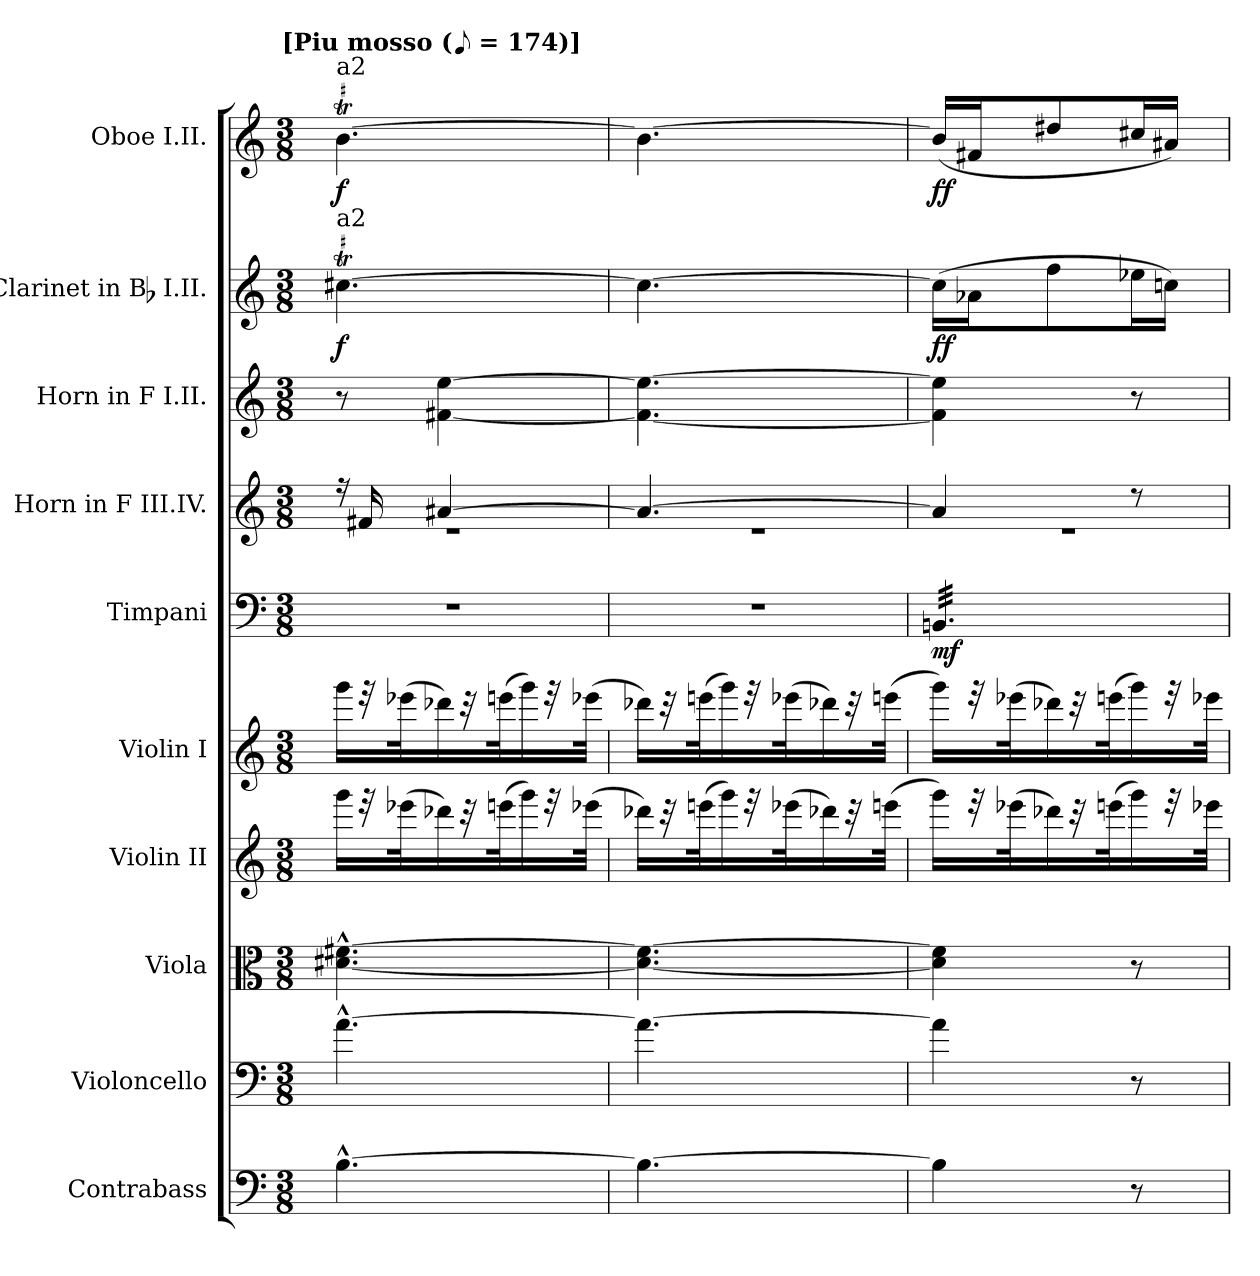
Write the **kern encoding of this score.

**kern	**kern	**kern	**kern	**kern	**kern	**dynam	**kern	**kern	**kern	**dynam	**kern	**dynam
*part10	*part9	*part8	*part7	*part6	*part5	*part5	*part4	*part3	*part2	*part2	*part1	*part1
*staff10	*staff9	*staff8	*staff7	*staff6	*staff5	*staff5	*staff4	*staff3	*staff2	*staff2	*staff1	*staff1
*I"Contrabass	*I"Violoncello	*I"Viola	*I"Violin II	*I"Violin I	*I"Timpani	*	*I"Horn in F III.IV.	*I"Horn in F I.II.	*I"Clarinet in Bb I.II.	*	*I"Oboe I.II.	*
*I'Cb.	*I'Vc.	*I'Vla.	*I'Vln. II	*I'Vln. I	*I'Timp.	*	*I'Hn.	*I'Hn.	*I'Cl.	*	*I'Ob.	*
*clefF4	*clefF4	*clefC3	*clefG2	*clefG2	*clefF4	*	*clefG2	*clefG2	*clefG2	*	*clefG2	*
*ITrd7c12	*	*	*	*	*	*	*ITrd4c7	*ITrd4c7	*ITrd1c2	*	*	*
*k[]	*k[]	*k[]	*k[]	*k[]	*k[]	*	*k[b-]	*k[b-]	*k[b-e-]	*	*k[]	*
!!LO:TX:omd:t=[Piu mosso ([8th] = 174)]
*M3/8	*M3/8	*M3/8	*M3/8	*M3/8	*M3/8	*	*M3/8	*M3/8	*M3/8	*	*M3/8	*
*MM87	*MM87	*MM87	*MM87	*MM87	*MM87	*	*MM87	*MM87	*MM87	*	*MM87	*
=1	=1	=1	=1	=1	=1	=1	=1	=1	=1	=1	=1	=1
*	*	*	*	*	*	*	*^	*	*	*	*	*
!	!	!	!	!	!	!	!	!	!	!	!	!LO:TX:a:t=a2	!
!	!	!	!	!	!	!	!	!	!	!LO:TX:a:t=a2	!	!	!
!	!	!	!	!	!	!	!	!	!	!LO:TR:acc=#	!	!LO:TR:acc=#	!
[4.BB^^	[4.a^^	[4.d#X^^ [4.f#X^^	16gggiLL	16gggiLL	8%3r	.	16r	4.re	8r	[4.bnT	f	[4.bT	f
.	.	.	32r	32r	.	.	16Bn	.	.	.	.	.	.
.	.	.	(32eee-XK	(32eee-XK	.	.	.	.	.	.	.	.	.
.	.	.	16ddd-X)	16ddd-X)	.	.	[4d#X	.	[4Bn [4a	.	.	.	.
.	.	.	32r	32r	.	.	.	.	.	.	.	.	.
.	.	.	(32eeenK	(32eeenK	.	.	.	.	.	.	.	.	.
.	.	.	16ggg)	16ggg)	.	.	.	.	.	.	.	.	.
.	.	.	32r	32r	.	.	.	.	.	.	.	.	.
.	.	.	(32eee-XJJk	(32eee-XJJk	.	.	.	.	.	.	.	.	.
=2	=2	=2	=2	=2	=2	=2	=2	=2	=2	=2	=2	=2	=2
4.BB_	4.a_	4.d#_ 4.f#_	16ddd-XLL)	16ddd-XLL)	8%3r	.	4.d#_	4.re	4.B_ 4.a_	4.bTTT_	.	4.bTTT_	.
.	.	.	32r	32r	.	.	.	.	.	.	.	.	.
.	.	.	(32eeenK	(32eeenK	.	.	.	.	.	.	.	.	.
.	.	.	16ggg)	16ggg)	.	.	.	.	.	.	.	.	.
.	.	.	32r	32r	.	.	.	.	.	.	.	.	.
.	.	.	(32eee-XK	(32eee-XK	.	.	.	.	.	.	.	.	.
.	.	.	16ddd-X)	16ddd-X)	.	.	.	.	.	.	.	.	.
.	.	.	32r	32r	.	.	.	.	.	.	.	.	.
.	.	.	(32eeenJJk	(32eeenJJk	.	.	.	.	.	.	.	.	.
=3	=3	=3	=3	=3	=3	=3	=3	=3	=3	=3	=3	=3	=3
*	*	*	*	*	*tremolo	*	*	*	*	*	*	*	*
4BB]	4a]	4d#] 4f#]	16gggLL)	16gggLL)	32BBnLLL	mf	4d#]	4.re	4B] 4a]	(16bLL]	ff	(16bLL]	ff
.	.	.	.	.	32BBn	.	.	.	.	.	.	.	.
.	.	.	32r	32r	32BBn	.	.	.	.	16g-XJ	.	16f#XJ	.
.	.	.	(32eee-XK	(32eee-XK	32BBn	.	.	.	.	.	.	.	.
.	.	.	16ddd-X)	16ddd-X)	32BBn	.	.	.	.	8ee-	.	8dd#X	.
.	.	.	.	.	32BBn	.	.	.	.	.	.	.	.
.	.	.	32r	32r	32BBn	.	.	.	.	.	.	.	.
.	.	.	(32eeenK	(32eeenK	32BBn	.	.	.	.	.	.	.	.
8r	8r	8r	16ggg)	16ggg)	32BBn	.	8r	.	8r	16dd-XL	.	16cc#XL	.
.	.	.	.	.	32BBn	.	.	.	.	.	.	.	.
.	.	.	32r	32r	32BBn	.	.	.	.	16b-XJJ)	.	16a#XJJ)	.
.	.	.	32eee-XJJk	32eee-XJJk	32BBnJJJ	.	.	.	.	.	.	.	.
*	*	*	*	*	*Xtremolo	*	*	*	*	*	*	*	*
*	*	*	*	*	*	*	*v	*v	*	*	*	*	*
=	=	=	=	=	=	=	=	=	=	=	=	=
*-	*-	*-	*-	*-	*-	*-	*-	*-	*-	*-	*-	*-
